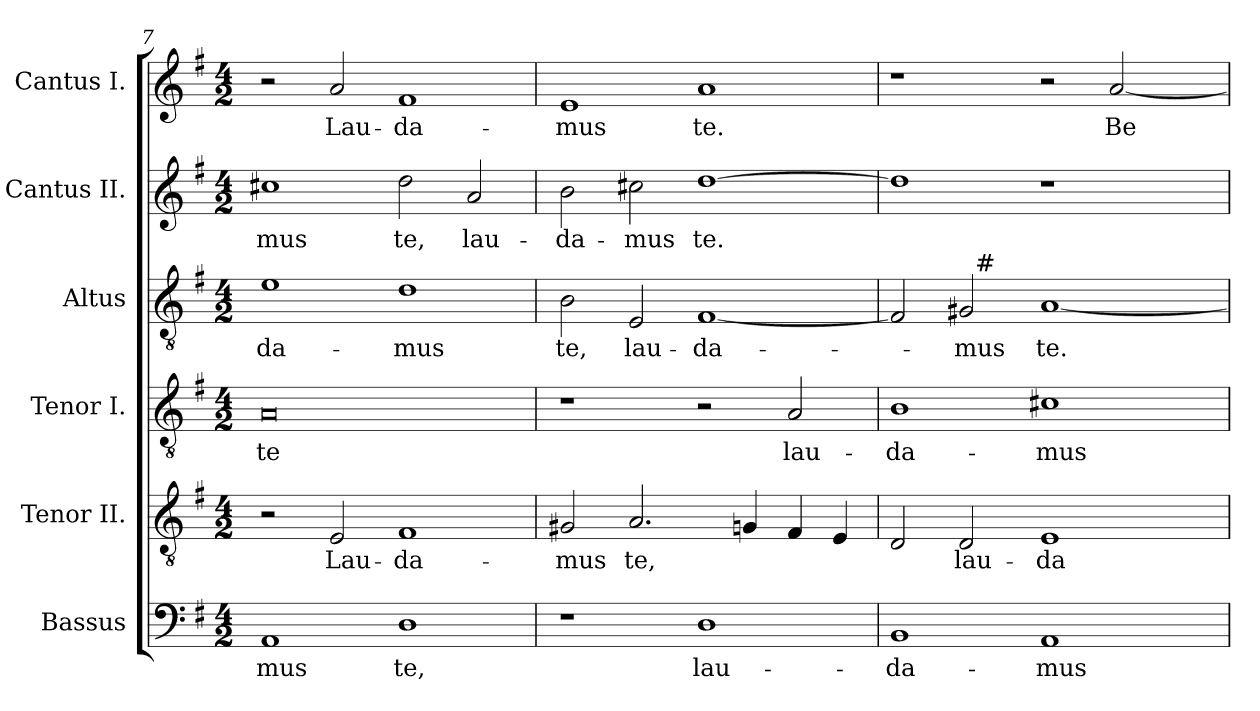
**kern	**text	**kern	**text	**kern	**text	**kern	**text	**kern	**text	**kern	**text
*part6	*part6	*part5	*part5	*part4	*part4	*part3	*part3	*part2	*part2	*part1	*part1
*staff6	*staff6	*staff5	*staff5	*staff4	*staff4	*staff3	*staff3	*staff2	*staff2	*staff1	*staff1
*I"Bassus	*	*I"Tenor II.	*	*I"Tenor I.	*	*I"Altus	*	*I"Cantus II.	*	*I"Cantus I.	*
*I'B.	*	*I'T. II.	*	*I'T. I.	*	*I'A.	*	*I'C. II	*	*I'C. I	*
*clefF4	*	*clefGv2	*	*clefGv2	*	*clefGv2	*	*clefG2	*	*clefG2	*
*	*	*ITrd7c12	*	*ITrd7c12	*	*ITrd7c12	*	*	*	*	*
*k[f#]	*	*k[f#]	*	*k[f#]	*	*k[f#]	*	*k[f#]	*	*k[f#]	*
*G:	*	*G:	*	*G:	*	*G:	*	*G:	*	*G:	*
*M4/2	*	*M4/2	*	*M4/2	*	*M4/2	*	*M4/2	*	*M4/2	*
=7	=7	=7	=7	=7	=7	=7	=7	=7	=7	=7	=7
!	!LO:LY:b:color=#000000	!	!	!	!	!	!	!	!	!	!
!	!	!	!	!	!LO:LY:b:color=#000000	!	!	!	!	!	!
!	!	!	!	!	!	!	!LO:LY:b:color=#000000	!	!	!	!
!	!	!	!	!	!	!	!	!	!LO:LY:b:color=#000000	!	!
1AAi	-mus	2r	.	0AAi	te	1Ei	-da-	1cc#Xi	-mus	2r	.
!	!	!	!LO:LY:b:color=#000000	!	!	!	!	!	!	!	!
!	!	!	!	!	!	!	!	!	!	!	!LO:LY:b:color=#000000
.	.	2EEi/	Lau-	.	.	.	.	.	.	2ai/	Lau-
!	!LO:LY:b:color=#000000	!	!	!	!	!	!	!	!	!	!
!	!	!	!LO:LY:b:color=#000000	!	!	!	!	!	!	!	!
!	!	!	!	!	!	!	!LO:LY:b:color=#000000	!	!	!	!
!	!	!	!	!	!	!	!	!	!LO:LY:b:color=#000000	!	!
!	!	!	!	!	!	!	!	!	!	!	!LO:LY:b:color=#000000
1Di	te,	1FF#i	-da-	.	.	1Di	-mus	2ddi\	te,	1f#i	-da-
!	!	!	!	!	!	!	!	!	!LO:LY:b:color=#000000	!	!
.	.	.	.	.	.	.	.	2ai/	lau-	.	.
=8	=8	=8	=8	=8	=8	=8	=8	=8	=8	=8	=8
!	!	!	!LO:LY:b:color=#000000	!	!	!	!	!	!	!	!
!	!	!	!	!	!	!	!LO:LY:b:color=#000000	!	!	!	!
!	!	!	!	!	!	!	!	!	!LO:LY:b:color=#000000	!	!
!	!	!	!	!	!	!	!	!	!	!	!LO:LY:b:color=#000000
1r	.	2GG#Xi/	-mus	1r	.	2BBi\	te,	2bi\	-da-	1ei	-mus
!	!	!	!LO:LY:b:color=#000000	!	!	!	!	!	!	!	!
!	!	!	!	!	!	!	!LO:LY:b:color=#000000	!	!	!	!
!	!	!	!	!	!	!	!	!	!LO:LY:b:color=#000000	!	!
.	.	2.AAi/	te,	.	.	2EEi/	lau-	2cc#Xi\	-mus	.	.
!	!LO:LY:b:color=#000000	!	!	!	!	!	!	!	!	!	!
!	!	!	!	!	!	!	!LO:LY:b:color=#000000	!	!	!	!
!	!	!	!	!	!	!	!	!	!LO:LY:b:color=#000000	!	!
!	!	!	!	!	!	!	!	!	!	!	!LO:LY:b:color=#000000
1Di	lau-	.	.	2r	.	[1FF#i	-da-	[1ddi	te.	1ai	te.
.	.	4GGni/	.	.	.	.	.	.	.	.	.
!	!	!	!	!	!LO:LY:b:color=#000000	!	!	!	!	!	!
.	.	4FF#i/	.	2AAi/	lau-	.	.	.	.	.	.
.	.	4EEi/	.	.	.	.	.	.	.	.	.
=9	=9	=9	=9	=9	=9	=9	=9	=9	=9	=9	=9
!	!LO:LY:b:color=#000000	!	!	!	!	!	!	!	!	!	!
!	!	!	!	!	!LO:LY:b:color=#000000	!	!	!	!	!	!
*	*	*	*	*	*	*^	*	*	*	*	*
1BBi	-da-	2DDi/	.	1BBi	-da-	2FF#i/]	2ryy	.	1ddi]	.	1r	.
!	!	!	!LO:LY:b:color=#000000	!	!	!	!	!	!	!	!	!
!	!	!	!	!	!	!	!	!LO:LY:b:color=#000000	!	!	!	!
.	.	2DDi/	lau-	.	.	2GG#i/	32ryy	-mus	.	.	.	.
.	.	.	.	.	.	.	256ryy	.	.	.	.	.
!	!	!	!	!	!	!	!LO:TX:a:t=#	!	!	!	!	!
.	.	.	.	.	.	.	1ryy	.	.	.	.	.
!	!LO:LY:b:color=#000000	!	!	!	!	!	!	!	!	!	!	!
!	!	!	!LO:LY:b:color=#000000	!	!	!	!	!	!	!	!	!
!	!	!	!	!	!LO:LY:b:color=#000000	!	!	!	!	!	!	!
!	!	!	!	!	!	!	!	!LO:LY:b:color=#000000	!	!	!	!
1AAi	-mus	1EEi	-da-	1C#Xi	-mus	[1AAi	.	te.	1r	.	2r	.
!	!	!	!	!	!	!	!	!	!	!	!	!LO:LY:b:color=#000000
.	.	.	.	.	.	.	.	.	.	.	[2ai/	Be-
.	.	.	.	.	.	.	4ryy	.	.	.	.	.
.	.	.	.	.	.	.	8ryy	.	.	.	.	.
.	.	.	.	.	.	.	16ryy	.	.	.	.	.
.	.	.	.	.	.	.	64..ryy	.	.	.	.	.
*	*	*	*	*	*	*v	*v	*	*	*	*	*
=	=	=	=	=	=	=	=	=	=	=	=
*-	*-	*-	*-	*-	*-	*-	*-	*-	*-	*-	*-
